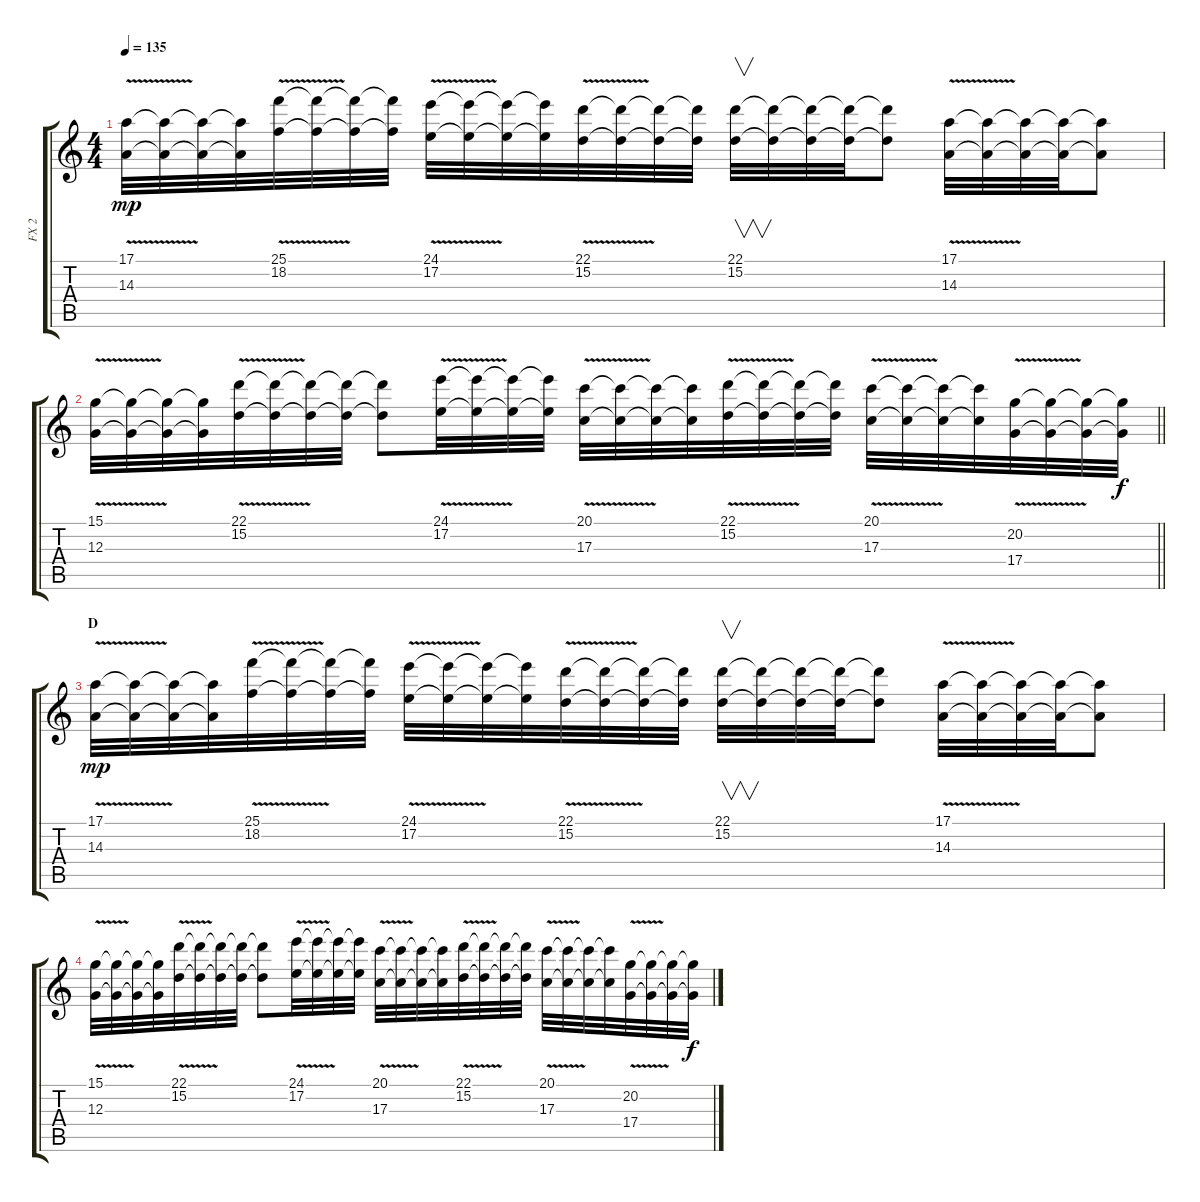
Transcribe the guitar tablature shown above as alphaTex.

\track ("FX 2" "FX 2") {instrument lead8bassandlead}
\staff {score tabs}
\tuning (E4 B3 G3 D3 A2 E2) {hide}
\ts (4 4)
\tempo 135
\clef g2
\ks c
(17.1 14.3{v}).32{dy mp volume 13} (17.1{t} 14.3{t}).32{volume 12} (17.1{t} 14.3{t}).32{volume 11} (17.1{t} 14.3{t}).32{volume 10} (25.1 18.2{v}).32{volume 13} (25.1{t} 18.2{t}).32{volume 12} (25.1{t} 18.2{t}).32{volume 11} (25.1{t} 18.2{t}).32{volume 10} (24.1 17.2{v}).32{volume 13} (24.1{t} 17.2{t}).32{volume 12} (24.1{t} 17.2{t}).32{volume 11} (24.1{t} 17.2{t}).32{volume 10} (22.1 15.2{v}).32{volume 13} (22.1{t} 15.2{t}).32{volume 12} (22.1{t} 15.2{t}).32{volume 11} (22.1{t} 15.2{t}).32{volume 10} (22.1 15.2).32{v volume 13} (22.1{t} 15.2{t}).32{volume 12} (22.1{t} 15.2{t}).32{volume 11} (22.1{t} 15.2{t}).32{volume 10} (22.1{t} 15.2{t}).8 (17.1 14.3{v}).32{volume 13} (17.1{t} 14.3{t}).32{volume 12} (17.1{t} 14.3{t}).32{volume 11} (17.1{t} 14.3{t}).32{volume 10} (17.1{t} 14.3{t}).8 |
\barLineRight lightlight
(15.1 12.3{v}).32{volume 13} (15.1{t} 12.3{t}).32{volume 12} (15.1{t} 12.3{t}).32{volume 11} (15.1{t} 12.3{t}).32{volume 10} (22.1 15.2{v}).32{volume 13} (22.1{t} 15.2{t}).32{volume 12} (22.1{t} 15.2{t}).32{volume 11} (22.1{t} 15.2{t}).32{volume 10} (22.1{t} 15.2{t}).8 (24.1 17.2{v}).32{volume 13} (24.1{t} 17.2{t}).32{volume 12} (24.1{t} 17.2{t}).32{volume 11} (24.1{t} 17.2{t}).32{volume 10} (20.1 17.3{v}).32{volume 13} (20.1{t} 17.3{t}).32{volume 12} (20.1{t} 17.3{t}).32{volume 11} (20.1{t} 17.3{t}).32{volume 10} (22.1 15.2{v}).32{volume 13} (22.1{t} 15.2{t}).32{volume 12} (22.1{t} 15.2{t}).32{volume 11} (22.1{t} 15.2{t}).32{volume 10} (20.1 17.3{v}).32{volume 13} (20.1{t} 17.3{t}).32{volume 12} (20.1{t} 17.3{t}).32{volume 11} (20.1{t} 17.3{t}).32{volume 10} (20.2 17.4{v}).32{volume 13} (20.2{t} 17.4{t}).32{volume 12} (20.2{t} 17.4{t}).32{volume 11} (20.2{t} 17.4{t}).32{dy f volume 10} |
\section ("" "D")
(17.1 14.3{v}).32{dy mp volume 13} (17.1{t} 14.3{t}).32{volume 12} (17.1{t} 14.3{t}).32{volume 11} (17.1{t} 14.3{t}).32{volume 10} (25.1 18.2{v}).32{volume 13} (25.1{t} 18.2{t}).32{volume 12} (25.1{t} 18.2{t}).32{volume 11} (25.1{t} 18.2{t}).32{volume 10} (24.1 17.2{v}).32{volume 13} (24.1{t} 17.2{t}).32{volume 12} (24.1{t} 17.2{t}).32{volume 11} (24.1{t} 17.2{t}).32{volume 10} (22.1 15.2{v}).32{volume 13} (22.1{t} 15.2{t}).32{volume 12} (22.1{t} 15.2{t}).32{volume 11} (22.1{t} 15.2{t}).32{volume 10} (22.1 15.2).32{v volume 13} (22.1{t} 15.2{t}).32{volume 12} (22.1{t} 15.2{t}).32{volume 11} (22.1{t} 15.2{t}).32{volume 10} (22.1{t} 15.2{t}).8 (17.1 14.3{v}).32{volume 13} (17.1{t} 14.3{t}).32{volume 12} (17.1{t} 14.3{t}).32{volume 11} (17.1{t} 14.3{t}).32{volume 10} (17.1{t} 14.3{t}).8 |
(15.1 12.3{v}).32{volume 13} (15.1{t} 12.3{t}).32{volume 12} (15.1{t} 12.3{t}).32{volume 11} (15.1{t} 12.3{t}).32{volume 10} (22.1 15.2{v}).32{volume 13} (22.1{t} 15.2{t}).32{volume 12} (22.1{t} 15.2{t}).32{volume 11} (22.1{t} 15.2{t}).32{volume 10} (22.1{t} 15.2{t}).8 (24.1 17.2{v}).32{volume 13} (24.1{t} 17.2{t}).32{volume 12} (24.1{t} 17.2{t}).32{volume 11} (24.1{t} 17.2{t}).32{volume 10} (20.1 17.3{v}).32{volume 13} (20.1{t} 17.3{t}).32{volume 12} (20.1{t} 17.3{t}).32{volume 11} (20.1{t} 17.3{t}).32{volume 10} (22.1 15.2{v}).32{volume 13} (22.1{t} 15.2{t}).32{volume 12} (22.1{t} 15.2{t}).32{volume 11} (22.1{t} 15.2{t}).32{volume 10} (20.1 17.3{v}).32{volume 13} (20.1{t} 17.3{t}).32{volume 12} (20.1{t} 17.3{t}).32{volume 11} (20.1{t} 17.3{t}).32{volume 10} (20.2 17.4{v}).32{volume 13} (20.2{t} 17.4{t}).32{volume 12} (20.2{t} 17.4{t}).32{volume 11} (20.2{t} 17.4{t}).32{dy f volume 10}
